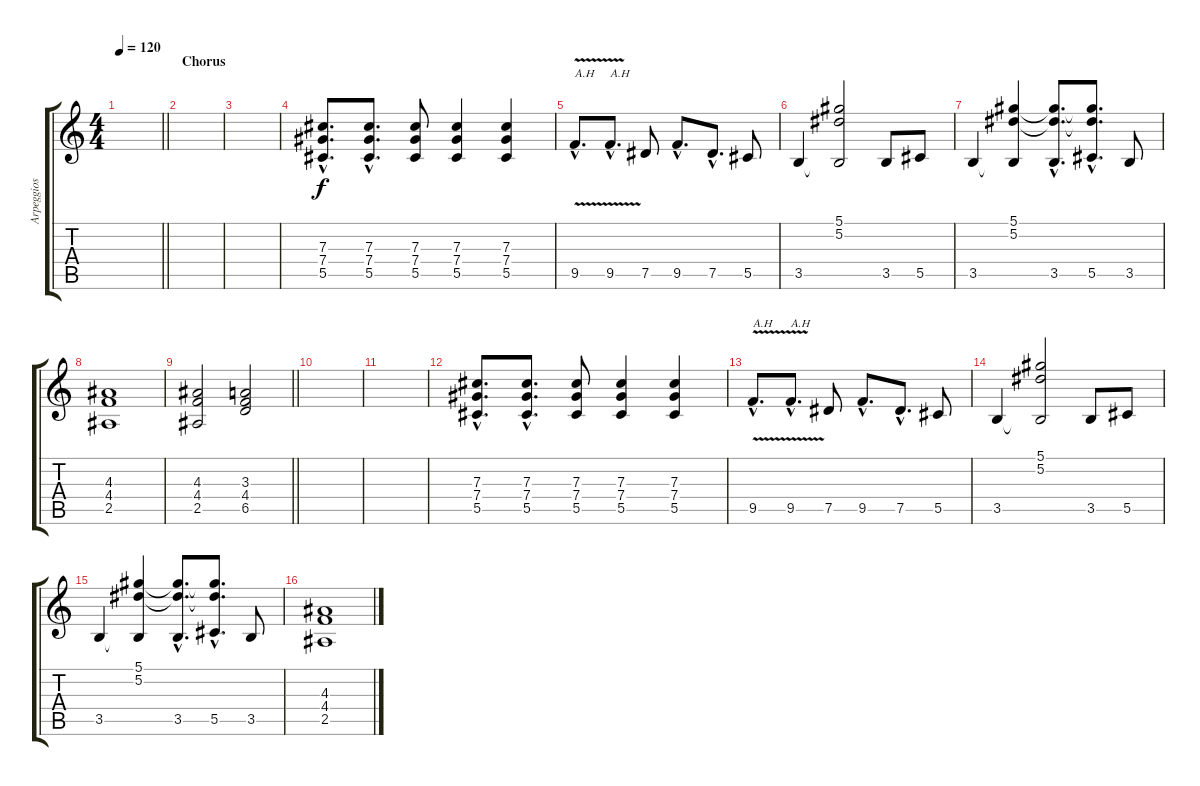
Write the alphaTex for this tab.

\track ("Arpeggios" "Arpeggios") {instrument overdrivenguitar}
\staff {score tabs}
\tuning (Eb4 Bb3 Gb3 Db3 Ab2 Eb2) {hide}
\ts (4 4)
\tempo 120
\clef g2
\barLineRight lightlight
\ks c
|
\section ("" "Chorus")
|
|
(7.3{hac} 7.4{hac} 5.5{hac}).8{d} (7.3{hac} 7.4{hac} 5.5{hac}).8{d} (7.3 7.4 5.5).8 (7.3 7.4 5.5).4 (7.3 7.4 5.5).4 |
9.5{v hac}.8{d txt "A.H"} 9.5{v hac}.8{d txt "A.H"} 7.5.8 9.5{hac}.8{d} 7.5{hac}.8{d} 5.5.8 |
3.5.4 (5.1 5.2 3.5{t}).2 3.5.8 5.5.8 |
3.5.4 (5.1 5.2 3.5{t}).4 (5.1{hac t} 5.2{hac t} 3.5{hac}).8{d} (5.1{hac t} 5.2{hac t} 5.5{hac}).8{d} 3.5.8 |
(4.3 4.4 2.5).1 |
\barLineRight lightlight
(4.3 4.4 2.5).2 (3.3 4.4 6.5).2 |
|
|
(7.3{hac} 7.4{hac} 5.5{hac}).8{d} (7.3{hac} 7.4{hac} 5.5{hac}).8{d} (7.3 7.4 5.5).8 (7.3 7.4 5.5).4 (7.3 7.4 5.5).4 |
9.5{v hac}.8{d txt "A.H"} 9.5{v hac}.8{d txt "A.H"} 7.5.8 9.5{hac}.8{d} 7.5{hac}.8{d} 5.5.8 |
3.5.4 (5.1 5.2 3.5{t}).2 3.5.8 5.5.8 |
3.5.4 (5.1 5.2 3.5{t}).4 (5.1{hac t} 5.2{hac t} 3.5{hac}).8{d} (5.1{hac t} 5.2{hac t} 5.5{hac}).8{d} 3.5.8 |
(4.3 4.4 2.5).1
